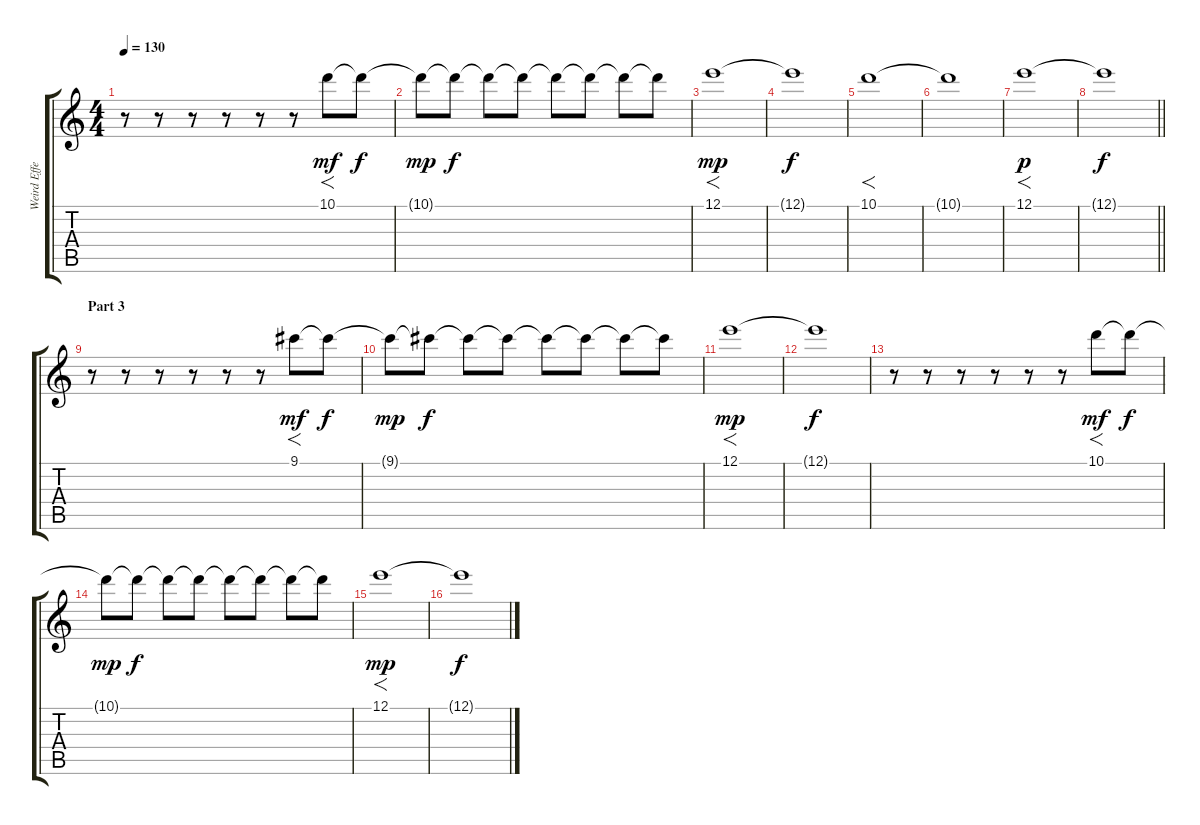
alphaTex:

\track ("Weird Effect 3" "Weird Effe") {instrument overdrivenguitar}
\staff {score tabs}
\tuning (E4 B3 G3 D3 A2 E2) {hide}
\ts (4 4)
\tempo 130
\clef g2
\ks c
r.8{dy f} r.8 r.8 r.8 r.8 r.8 10.1.8{f dy mf} 10.1{t}.8{dy f} |
10.1{t}.8{dy mp} 10.1{t}.8{dy f} 10.1{t}.8 10.1{t}.8 10.1{t}.8 10.1{t}.8 10.1{t}.8 10.1{t}.8 |
12.1.1{f dy mp} |
12.1{t}.1{dy f} |
10.1.1{f} |
10.1{t}.1 |
12.1.1{f dy p} |
\barLineRight lightlight
12.1{t}.1{dy f} |
\section ("" "Part 3")
r.8 r.8 r.8 r.8 r.8 r.8 9.1.8{f dy mf} 9.1{t}.8{dy f} |
9.1{t}.8{dy mp} 9.1{t}.8{dy f} 9.1{t}.8 9.1{t}.8 9.1{t}.8 9.1{t}.8 9.1{t}.8 9.1{t}.8 |
12.1.1{f dy mp} |
12.1{t}.1{dy f} |
r.8 r.8 r.8 r.8 r.8 r.8 10.1.8{f dy mf} 10.1{t}.8{dy f} |
10.1{t}.8{dy mp} 10.1{t}.8{dy f} 10.1{t}.8 10.1{t}.8 10.1{t}.8 10.1{t}.8 10.1{t}.8 10.1{t}.8 |
12.1.1{f dy mp} |
12.1{t}.1{dy f}
